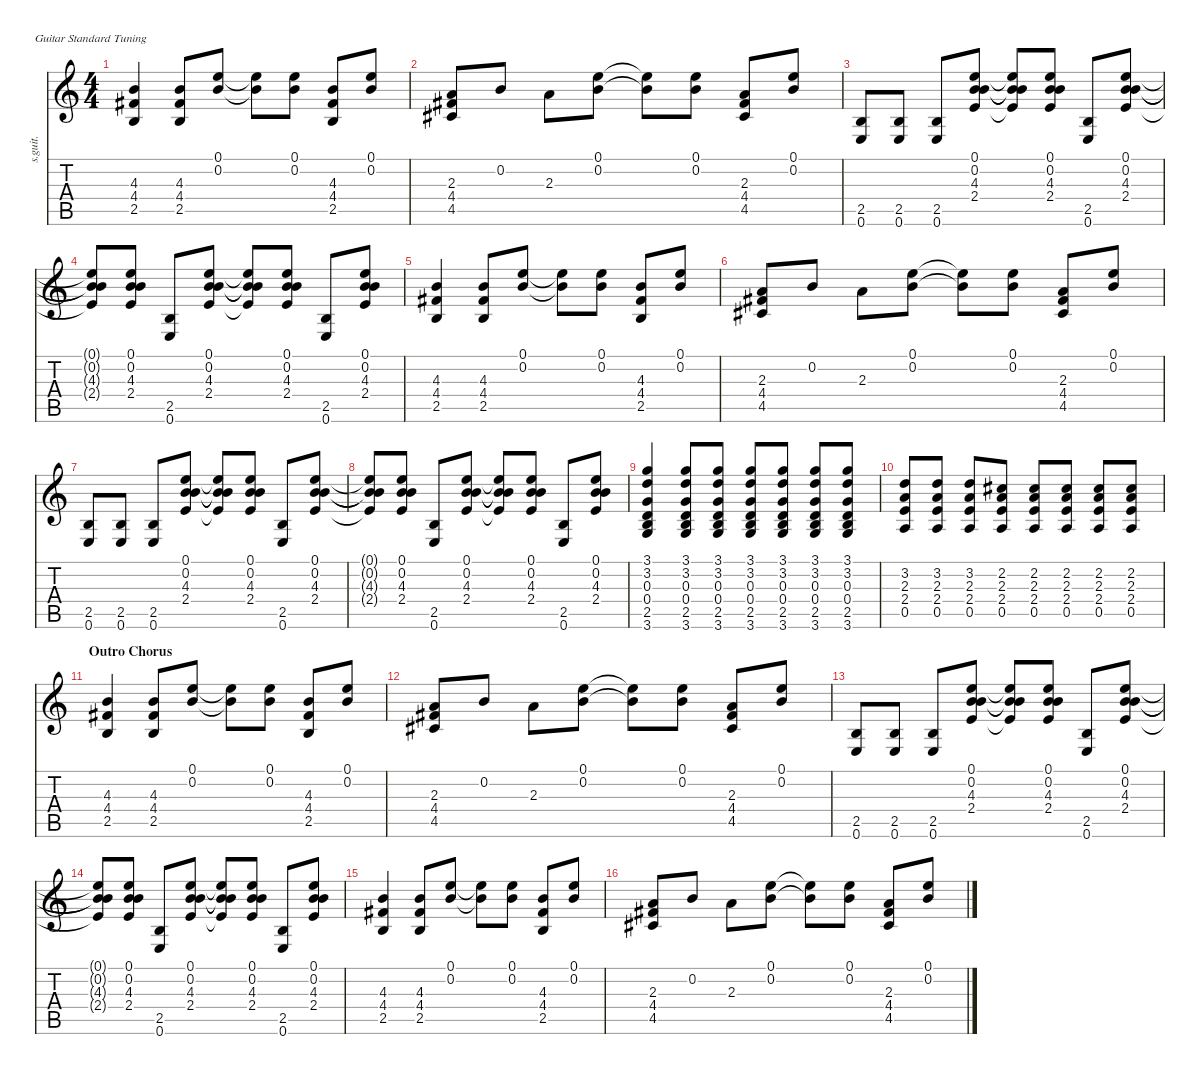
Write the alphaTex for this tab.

\defaultSystemsLayout 4
\hideDynamics
\bracketExtendMode nobrackets
\track ("Dave Grohl - Rhythm 2" "s.guit.") {instrument overdrivenguitar}
\staff {score tabs}
\tuning (E4 B3 G3 D3 A2 E2)
\ts (4 4)
\tempo (136 hide)
\clef g2
\ks c
(4.3 4.4{acc #} 2.5).4{dy f} (4.3 4.4{acc #} 2.5).8 (0.1 0.2).8 (0.1{t} 0.2{t}).8 (0.1 0.2).8 (4.3 4.4{acc #} 2.5).8 (0.1 0.2).8 |
(2.3 4.4{acc #} 4.5{acc #}).8 0.2.8 2.3.8 (0.1 0.2).8 (0.1{t} 0.2{t}).8 (0.1 0.2).8 (2.3 4.4{acc #} 4.5{acc #}).8 (0.1 0.2).8 |
(2.5 0.6).8 (2.5 0.6).8 (2.5 0.6).8 (0.1 0.2 4.3 2.4).8 (0.1{t} 0.2{t} 4.3{t} 2.4{t}).8 (0.1 0.2 4.3 2.4).8 (2.5 0.6).8 (0.1 0.2 4.3 2.4).8 |
(0.1{t} 0.2{t} 4.3{t} 2.4{t}).8 (0.1 0.2 4.3 2.4).8 (2.5 0.6).8 (0.1 0.2 4.3 2.4).8 (0.1{t} 0.2{t} 4.3{t} 2.4{t}).8 (0.1 0.2 4.3 2.4).8 (2.5 0.6).8 (0.1 0.2 4.3 2.4).8 |
(4.3 4.4{acc #} 2.5).4 (4.3 4.4{acc #} 2.5).8 (0.1 0.2).8 (0.1{t} 0.2{t}).8 (0.1 0.2).8 (4.3 4.4{acc #} 2.5).8 (0.1 0.2).8 |
(2.3 4.4{acc #} 4.5{acc #}).8 0.2.8 2.3.8 (0.1 0.2).8 (0.1{t} 0.2{t}).8 (0.1 0.2).8 (2.3 4.4{acc #} 4.5{acc #}).8 (0.1 0.2).8 |
(2.5 0.6).8 (2.5 0.6).8 (2.5 0.6).8 (0.1 0.2 4.3 2.4).8 (0.1{t} 0.2{t} 4.3{t} 2.4{t}).8 (0.1 0.2 4.3 2.4).8 (2.5 0.6).8 (0.1 0.2 4.3 2.4).8 |
(0.1{t} 0.2{t} 4.3{t} 2.4{t}).8 (0.1 0.2 4.3 2.4).8 (2.5 0.6).8 (0.1 0.2 4.3 2.4).8 (0.1{t} 0.2{t} 4.3{t} 2.4{t}).8 (0.1 0.2 4.3 2.4).8 (2.5 0.6).8 (0.1 0.2 4.3 2.4).8 |
(3.1 3.2 0.3 0.4 2.5 3.6).4 (3.1 3.2 0.3 0.4 2.5 3.6).8 (3.1 3.2 0.3 0.4 2.5 3.6).8 (3.1 3.2 0.3 0.4 2.5 3.6).8 (3.1 3.2 0.3 0.4 2.5 3.6).8 (3.1 3.2 0.3 0.4 2.5 3.6).8 (3.1 3.2 0.3 0.4 2.5 3.6).8 |
(3.2 2.3 2.4 0.5).8 (3.2 2.3 2.4 0.5).8 (3.2 2.3 2.4 0.5).8 (2.2{acc #} 2.3 2.4 0.5).8 (2.2{acc #} 2.3 2.4 0.5).8 (2.2{acc #} 2.3 2.4 0.5).8 (2.2{acc #} 2.3 2.4 0.5).8 (2.2{acc #} 2.3 2.4 0.5).8 |
\section ("" "Outro Chorus ")
(4.3 4.4{acc #} 2.5).4 (4.3 4.4{acc #} 2.5).8 (0.1 0.2).8 (0.1{t} 0.2{t}).8 (0.1 0.2).8 (4.3 4.4{acc #} 2.5).8 (0.1 0.2).8 |
(2.3 4.4{acc #} 4.5{acc #}).8 0.2.8 2.3.8 (0.1 0.2).8 (0.1{t} 0.2{t}).8 (0.1 0.2).8 (2.3 4.4{acc #} 4.5{acc #}).8 (0.1 0.2).8 |
(2.5 0.6).8 (2.5 0.6).8 (2.5 0.6).8 (0.1 0.2 4.3 2.4).8 (0.1{t} 0.2{t} 4.3{t} 2.4{t}).8 (0.1 0.2 4.3 2.4).8 (2.5 0.6).8 (0.1 0.2 4.3 2.4).8 |
(0.1{t} 0.2{t} 4.3{t} 2.4{t}).8 (0.1 0.2 4.3 2.4).8 (2.5 0.6).8 (0.1 0.2 4.3 2.4).8 (0.1{t} 0.2{t} 4.3{t} 2.4{t}).8 (0.1 0.2 4.3 2.4).8 (2.5 0.6).8 (0.1 0.2 4.3 2.4).8 |
(4.3 4.4{acc #} 2.5).4 (4.3 4.4{acc #} 2.5).8 (0.1 0.2).8 (0.1{t} 0.2{t}).8 (0.1 0.2).8 (4.3 4.4{acc #} 2.5).8 (0.1 0.2).8 |
(2.3 4.4{acc #} 4.5{acc #}).8 0.2.8 2.3.8 (0.1 0.2).8 (0.1{t} 0.2{t}).8 (0.1 0.2).8 (2.3 4.4{acc #} 4.5{acc #}).8 (0.1 0.2).8
